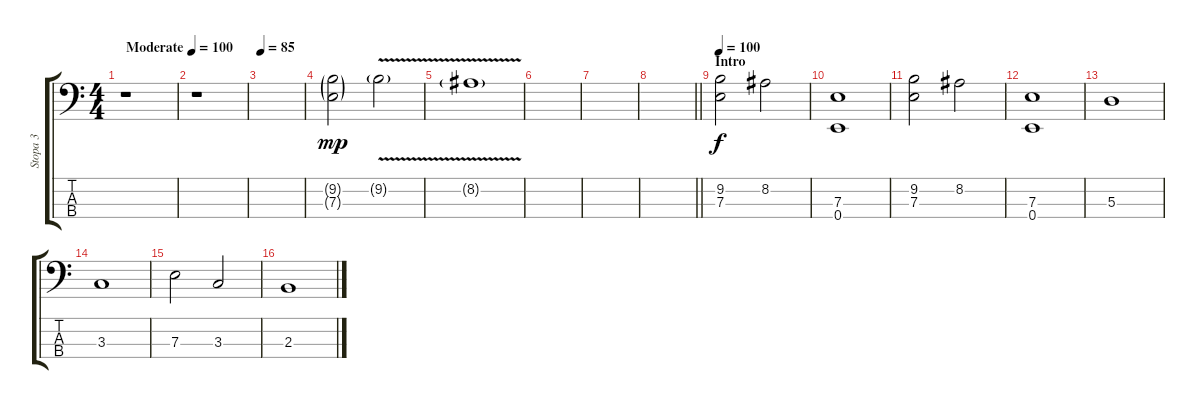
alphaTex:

\track ("Stopa 3" "Stopa 3") {instrument electricbassfinger}
\staff {score tabs}
\tuning (G2 D2 A1 E1) {hide}
\ts (4 4)
\tempo (100 "Moderate")
\clef f4
\ks c
r.1{dy mp instrument electricbassfinger} |
r.1 |
\tempo 85
|
(9.2{g} 7.3{g}).2 9.2{v g}.2 |
8.2{v g}.1 |
|
|
\barLineRight lightlight
|
\section ("" "Intro")
\tempo 100
(9.2 7.3).2{dy f} 8.2.2 |
(7.3 0.4).1 |
(9.2 7.3).2 8.2.2 |
(7.3 0.4).1 |
5.3.1 |
3.3.1 |
7.3.2 3.3.2 |
2.3.1
